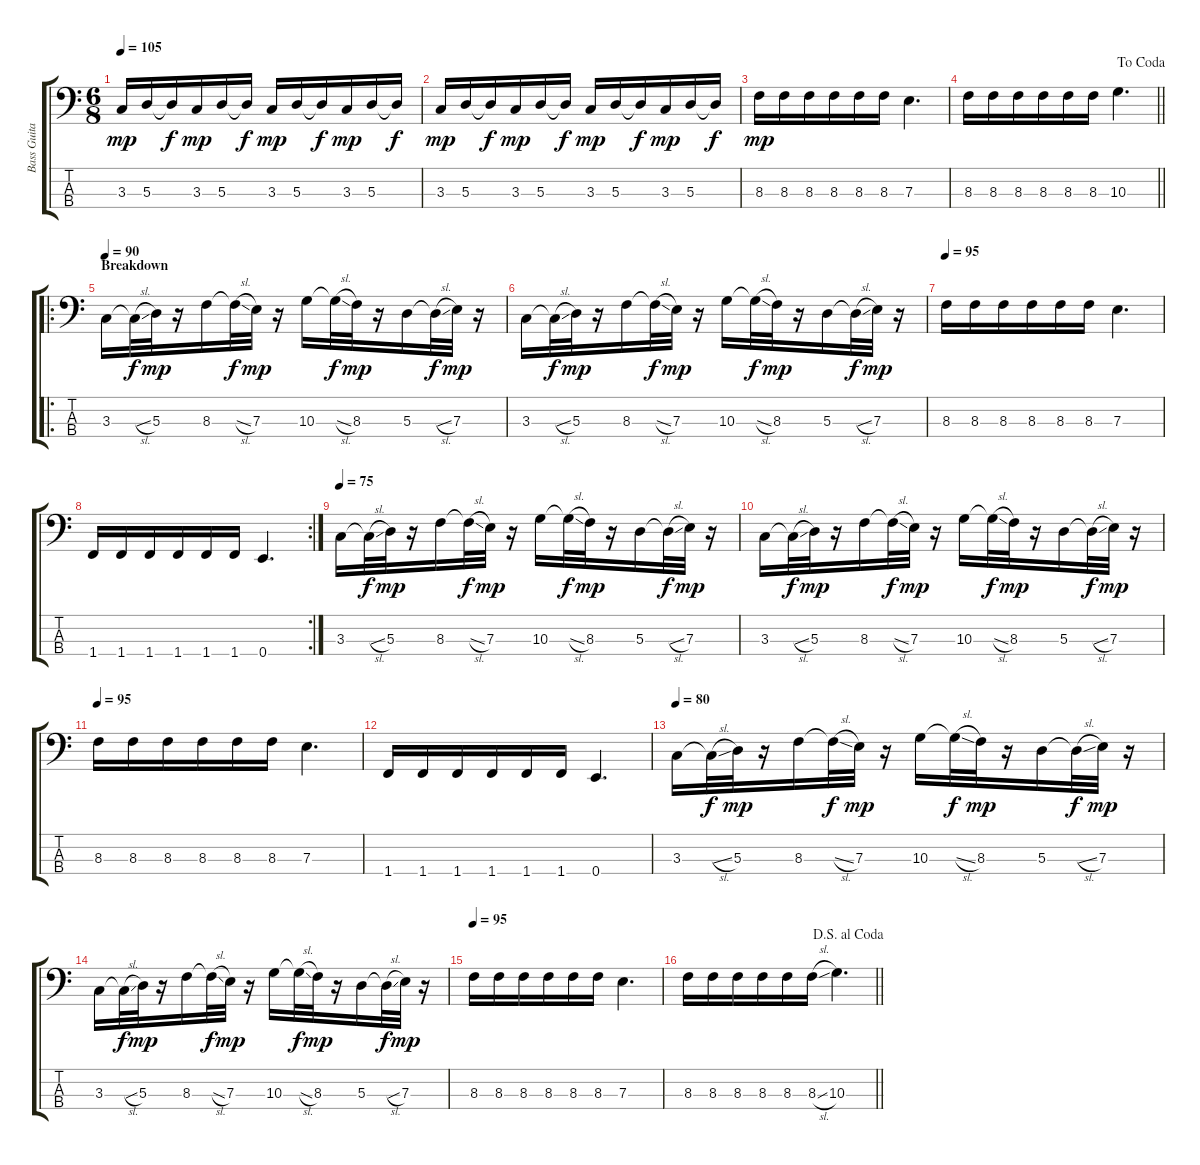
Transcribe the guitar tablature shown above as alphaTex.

\track ("Bass Guitar" "Bass Guita") {instrument electricbassfinger}
\staff {score tabs}
\tuning (G2 D2 A1 E1) {hide}
\ts (6 8)
\tempo 105
\clef f4
\ks c
3.3.16{dy mp} 5.3.16 5.3{t}.16{dy f} 3.3.16{dy mp} 5.3.16 5.3{t}.16{dy f} 3.3.16{dy mp} 5.3.16 5.3{t}.16{dy f} 3.3.16{dy mp} 5.3.16 5.3{t}.16{dy f} |
3.3.16{dy mp} 5.3.16 5.3{t}.16{dy f} 3.3.16{dy mp} 5.3.16 5.3{t}.16{dy f} 3.3.16{dy mp} 5.3.16 5.3{t}.16{dy f} 3.3.16{dy mp} 5.3.16 5.3{t}.16{dy f} |
8.3.16{dy mp} 8.3.16 8.3.16 8.3.16 8.3.16 8.3.16 7.3.4{d} |
\jump dacoda
\barLineRight lightlight
8.3.16 8.3.16 8.3.16 8.3.16 8.3.16 8.3.16 10.3.4{d} |
\ro
\section ("" "Breakdown")
\tempo 95
\tempo 90
3.3.16 3.3{sl t}.32{dy f} 5.3.32{dy mp} r.16 8.3.16 8.3{sl t}.32{dy f} 7.3.32{dy mp} r.16 10.3.16 10.3{sl t}.32{dy f} 8.3.32{dy mp} r.16 5.3.16 5.3{sl t}.32{dy f} 7.3.32{dy mp} r.16 |
3.3.16 3.3{sl t}.32{dy f} 5.3.32{dy mp} r.16 8.3.16 8.3{sl t}.32{dy f} 7.3.32{dy mp} r.16 10.3.16 10.3{sl t}.32{dy f} 8.3.32{dy mp} r.16 5.3.16 5.3{sl t}.32{dy f} 7.3.32{dy mp} r.16 |
\tempo 95
8.3.16 8.3.16 8.3.16 8.3.16 8.3.16 8.3.16 7.3.4{d} |
\rc 2
1.4.16 1.4.16 1.4.16 1.4.16 1.4.16 1.4.16 0.4.4{d} |
\tempo 80
\tempo 75
3.3.16 3.3{sl t}.32{dy f} 5.3.32{dy mp} r.16 8.3.16 8.3{sl t}.32{dy f} 7.3.32{dy mp} r.16 10.3.16 10.3{sl t}.32{dy f} 8.3.32{dy mp} r.16 5.3.16 5.3{sl t}.32{dy f} 7.3.32{dy mp} r.16 |
3.3.16 3.3{sl t}.32{dy f} 5.3.32{dy mp} r.16 8.3.16 8.3{sl t}.32{dy f} 7.3.32{dy mp} r.16 10.3.16 10.3{sl t}.32{dy f} 8.3.32{dy mp} r.16 5.3.16 5.3{sl t}.32{dy f} 7.3.32{dy mp} r.16 |
\tempo 95
8.3.16 8.3.16 8.3.16 8.3.16 8.3.16 8.3.16 7.3.4{d} |
1.4.16 1.4.16 1.4.16 1.4.16 1.4.16 1.4.16 0.4.4{d} |
\tempo 80
3.3.16 3.3{sl t}.32{dy f} 5.3.32{dy mp} r.16 8.3.16 8.3{sl t}.32{dy f} 7.3.32{dy mp} r.16 10.3.16 10.3{sl t}.32{dy f} 8.3.32{dy mp} r.16 5.3.16 5.3{sl t}.32{dy f} 7.3.32{dy mp} r.16 |
3.3.16 3.3{sl t}.32{dy f} 5.3.32{dy mp} r.16 8.3.16 8.3{sl t}.32{dy f} 7.3.32{dy mp} r.16 10.3.16 10.3{sl t}.32{dy f} 8.3.32{dy mp} r.16 5.3.16 5.3{sl t}.32{dy f} 7.3.32{dy mp} r.16 |
\tempo 95
8.3.16 8.3.16 8.3.16 8.3.16 8.3.16 8.3.16 7.3.4{d} |
\jump dalsegnoalcoda
\barLineRight lightlight
8.3.16 8.3.16 8.3.16 8.3.16 8.3.16 8.3{sl}.16 10.3.4{d}
